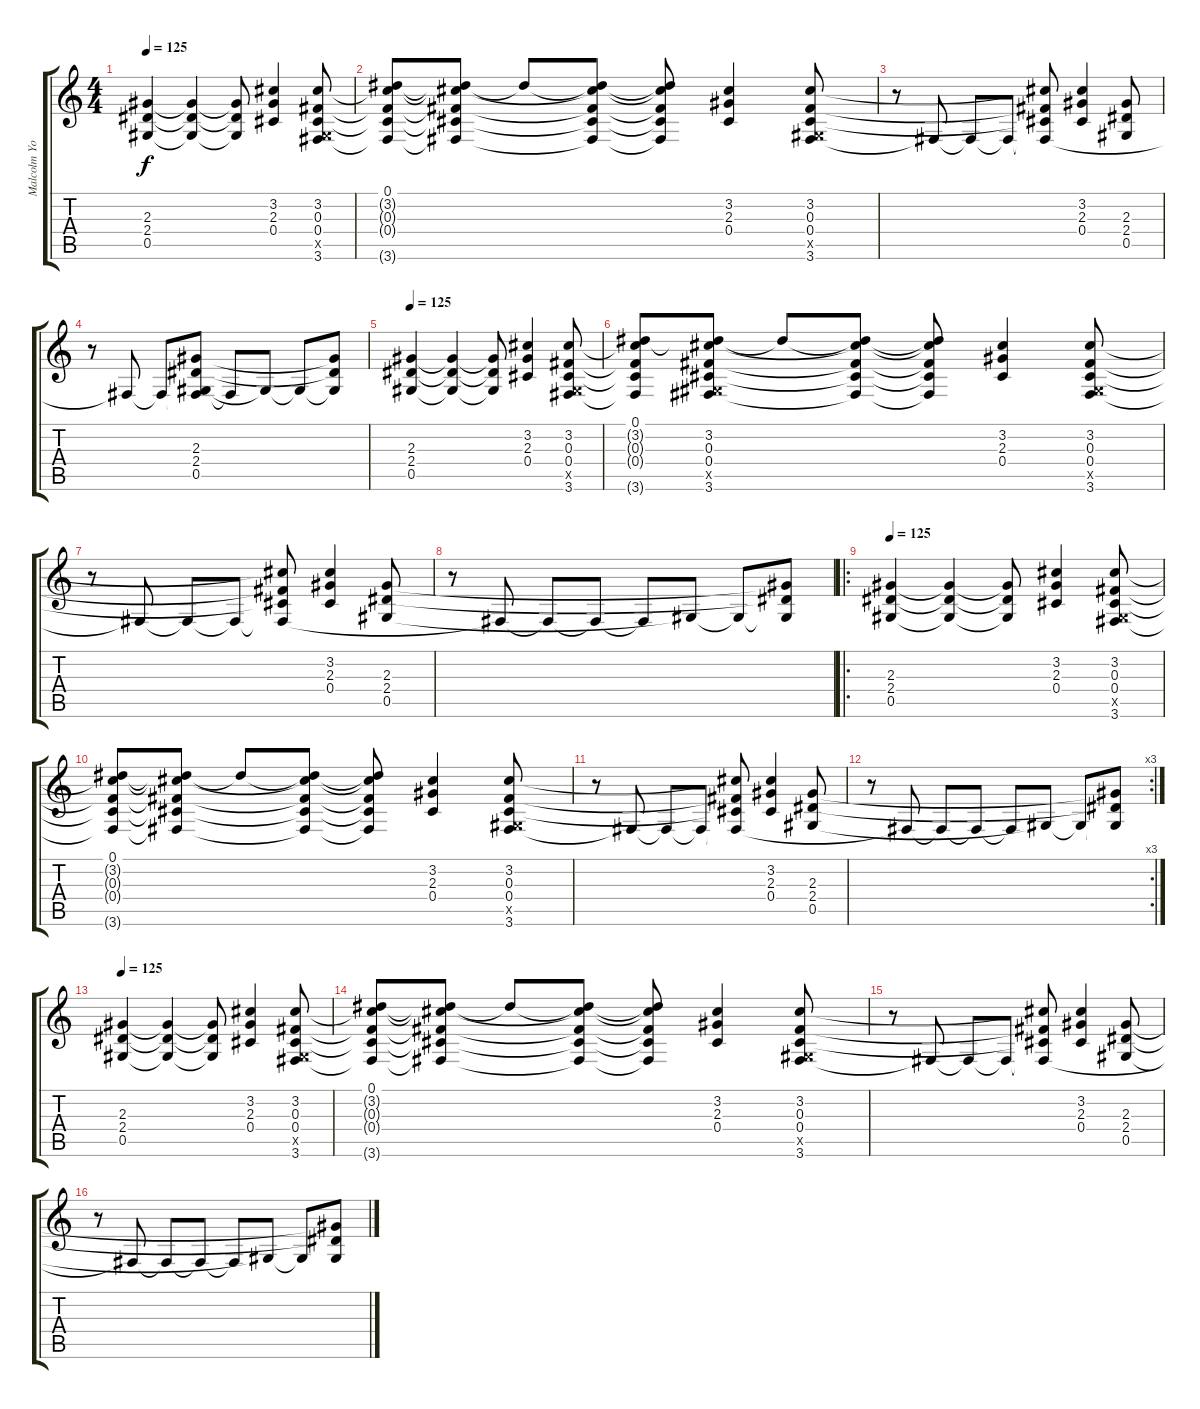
\track ("Malcolm Young" "Malcolm Yo") {instrument distortionguitar}
\staff {score tabs}
\tuning (Eb4 Bb3 Gb3 Db3 Ab2 Eb2) {hide}
\ts (4 4)
\tempo 125
\clef g2
\ks c
(2.3 2.4 0.5).4{dy f} (2.3{t} 2.4{t} 0.5{t}).4 (2.3{t} 2.4{t} 0.5{t}).8 (3.2 2.3 0.4).4 (3.2 0.3 0.4 0.5{x} 3.6).8 |
(0.1 3.2{t} 0.3{t} 0.4{t} 3.6{t}).8 (0.1{t} 3.2{t} 0.3{t} 0.4{t} 3.6{t}).8 0.1{t}.8 (0.1{t} 3.2{t} 0.3{t} 0.4{t} 3.6{t}).8 (0.1{t} 3.2{t} 0.3{t} 0.4{t} 3.6{t}).8 (3.2 2.3 0.4).4 (3.2 0.3 0.4 0.5{x} 3.6).8 |
r.8 3.6{t}.8 3.6{t}.8 3.6{t}.8 (3.2{t} 0.3{t} 0.4{t} 3.6{t}).8 (3.2 2.3 0.4).4 (2.3 2.4 0.5).8 |
r.8 3.6{t}.8 3.6{t}.8 (2.3 2.4 0.5 3.6{t}).8 3.6{t}.8 0.5{t}.8 0.5{t}.8 (2.3{t} 2.4{t} 0.5{t}).8 |
\tempo 125
(2.3 2.4 0.5).4 (2.3{t} 2.4{t} 0.5{t}).4 (2.3{t} 2.4{t} 0.5{t}).8 (3.2 2.3 0.4).4 (3.2 0.3 0.4 0.5{x} 3.6).8 |
(0.1 3.2{t} 0.3{t} 0.4{t} 3.6{t}).8 (0.1{t} 3.2 0.3 0.4 0.5{x} 3.6).8 0.1{t}.8 (0.1{t} 3.2{t} 0.3{t} 0.4{t} 3.6{t}).8 (0.1{t} 3.2{t} 0.3{t} 0.4{t} 3.6{t}).8 (3.2 2.3 0.4).4 (3.2 0.3 0.4 0.5{x} 3.6).8 |
r.8 3.6{t}.8 3.6{t}.8 3.6{t}.8 (3.2{t} 0.3{t} 0.4{t} 3.6{t}).8 (3.2 2.3 0.4).4 (2.3 2.4 0.5).8 |
r.8 3.6{t}.8 3.6{t}.8 3.6{t}.8 3.6{t}.8 0.5{t}.8 0.5{t}.8 (2.3{t} 2.4{t} 0.5{t}).8 |
\ro
\tempo 125
(2.3 2.4 0.5).4 (2.3{t} 2.4{t} 0.5{t}).4 (2.3{t} 2.4{t} 0.5{t}).8 (3.2 2.3 0.4).4 (3.2 0.3 0.4 0.5{x} 3.6).8 |
(0.1 3.2{t} 0.3{t} 0.4{t} 3.6{t}).8 (0.1{t} 3.2{t} 0.3{t} 0.4{t} 3.6{t}).8 0.1{t}.8 (0.1{t} 3.2{t} 0.3{t} 0.4{t} 3.6{t}).8 (0.1{t} 3.2{t} 0.3{t} 0.4{t} 3.6{t}).8 (3.2 2.3 0.4).4 (3.2 0.3 0.4 0.5{x} 3.6).8 |
r.8 3.6{t}.8 3.6{t}.8 3.6{t}.8 (3.2{t} 0.3{t} 0.4{t} 3.6{t}).8 (3.2 2.3 0.4).4 (2.3 2.4 0.5).8 |
\rc 3
r.8 3.6{t}.8 3.6{t}.8 3.6{t}.8 3.6{t}.8 0.5{t}.8 0.5{t}.8 (2.3{t} 2.4{t} 0.5{t}).8 |
\tempo 125
(2.3 2.4 0.5).4 (2.3{t} 2.4{t} 0.5{t}).4 (2.3{t} 2.4{t} 0.5{t}).8 (3.2 2.3 0.4).4 (3.2 0.3 0.4 0.5{x} 3.6).8 |
(0.1 3.2{t} 0.3{t} 0.4{t} 3.6{t}).8 (0.1{t} 3.2{t} 0.3{t} 0.4{t} 3.6{t}).8 0.1{t}.8 (0.1{t} 3.2{t} 0.3{t} 0.4{t} 3.6{t}).8 (0.1{t} 3.2{t} 0.3{t} 0.4{t} 3.6{t}).8 (3.2 2.3 0.4).4 (3.2 0.3 0.4 0.5{x} 3.6).8 |
r.8 3.6{t}.8 3.6{t}.8 3.6{t}.8 (3.2{t} 0.3{t} 0.4{t} 3.6{t}).8 (3.2 2.3 0.4).4 (2.3 2.4 0.5).8 |
r.8 3.6{t}.8 3.6{t}.8 3.6{t}.8 3.6{t}.8 0.5{t}.8 0.5{t}.8 (2.3{t} 2.4{t} 0.5{t}).8
